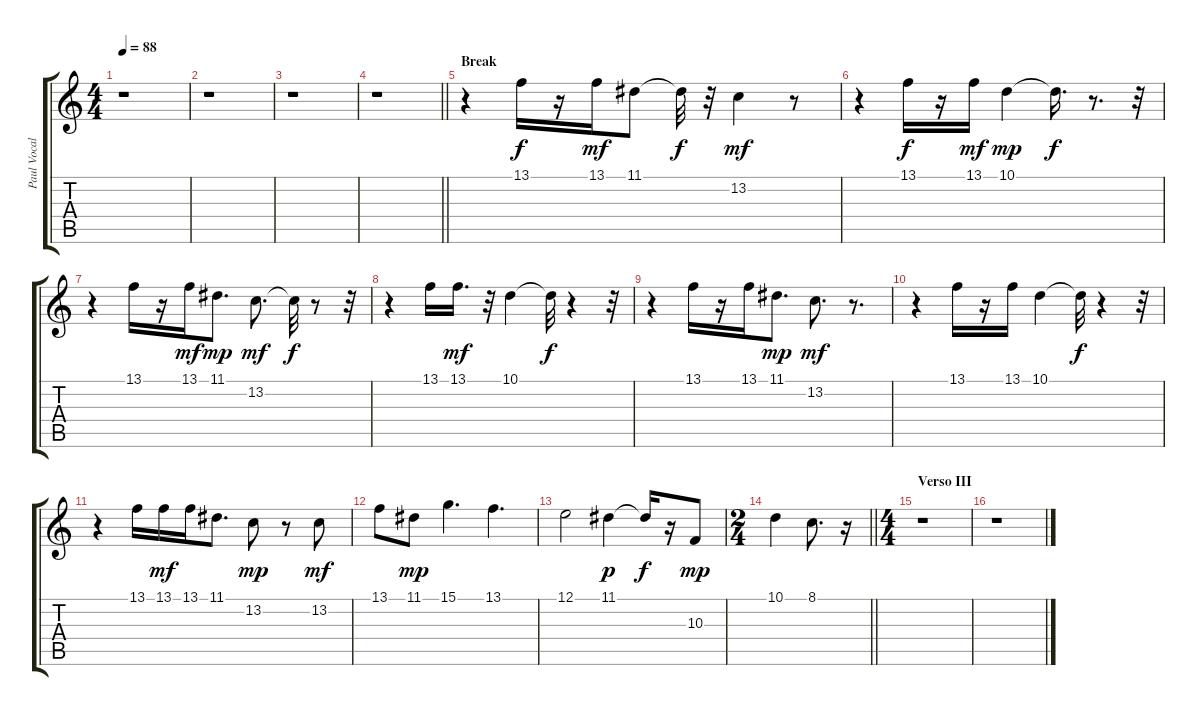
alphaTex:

\track ("Paul Vocals" "Paul Vocal") {instrument flute}
\staff {score tabs}
\tuning (E4 B3 G3 D3 A2 E2) {hide}
\ts (4 4)
\tempo 88
\clef g2
\ks c
r.1{dy f} |
r.1 |
r.1 |
\barLineRight lightlight
r.1 |
\section ("" "Break")
r.4 13.1.16 r.16 13.1.16{dy mf} 11.1.8 11.1{t}.32{dy f} r.32 13.2.4{dy mf} r.8 |
r.4 13.1.16{dy f} r.16 13.1.16{dy mf} 10.1.4{dy mp} 10.1{t}.16{d dy f} r.8{d} r.32 |
r.4 13.1.16 r.16 13.1.16{dy mf} 11.1.8{d dy mp} 13.2.8{d dy mf} 13.2{t}.32{dy f} r.8 r.32 |
r.4 13.1.16 13.1.16{d dy mf} r.32 10.1.4 10.1{t}.32{dy f} r.4 r.32 |
r.4 13.1.16 r.16 13.1.16 11.1.8{d dy mp} 13.2.8{d dy mf} r.8{d} |
r.4 13.1.16 r.16 13.1.16 10.1.4 10.1{t}.32{dy f} r.4 r.32 |
r.4 13.1.16 13.1.16{dy mf} 13.1.16 11.1.8{d} 13.2.8{dy mp} r.8 13.2.8{dy mf} |
13.1.8 11.1.8{dy mp} 15.1.4{d} 13.1.4{d} |
12.1.2 11.1.4{dy p} 11.1{t}.16{dy f} r.16 10.3.8{dy mp} |
\ts (2 4)
\barLineRight lightlight
10.1.4 8.1.8{d} r.16 |
\ts (4 4)
\section ("" "Verso III")
r.1 |
r.1
